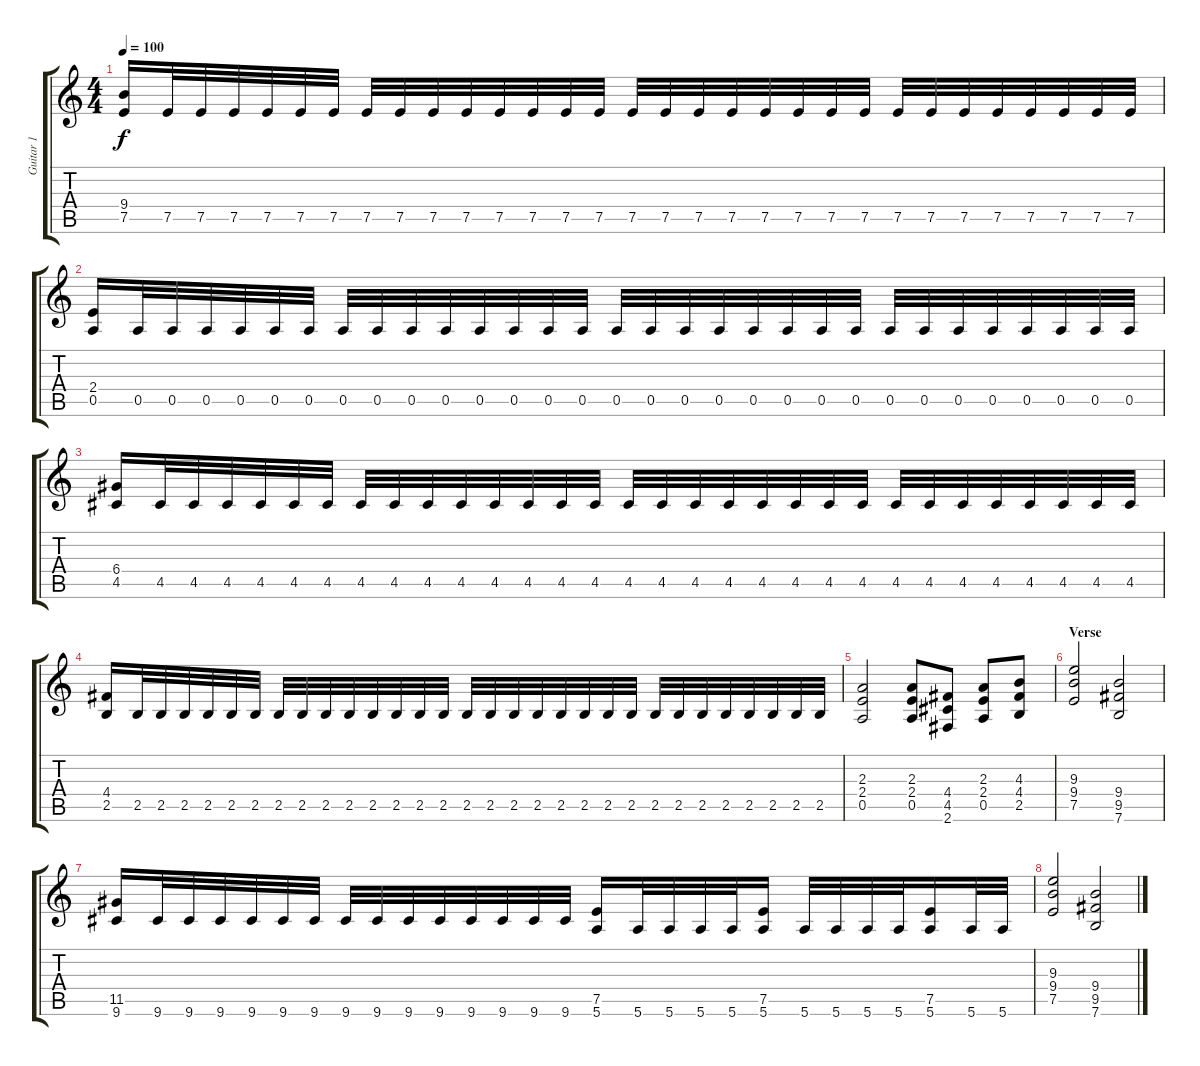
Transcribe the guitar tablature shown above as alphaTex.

\track ("Guitar 1" "Guitar 1") {instrument overdrivenguitar}
\staff {score tabs}
\tuning (E4 B3 G3 D3 A2 E2) {hide}
\ts (4 4)
\section ("" "")
\tempo 100
\clef g2
\ks c
(9.4 7.5).16{dy f} 7.5.32 7.5.32 7.5.32 7.5.32 7.5.32 7.5.32 7.5.32 7.5.32 7.5.32 7.5.32 7.5.32 7.5.32 7.5.32 7.5.32 7.5.32 7.5.32 7.5.32 7.5.32 7.5.32 7.5.32 7.5.32 7.5.32 7.5.32 7.5.32 7.5.32 7.5.32 7.5.32 7.5.32 7.5.32 7.5.32 |
(2.4 0.5).16 0.5.32 0.5.32 0.5.32 0.5.32 0.5.32 0.5.32 0.5.32 0.5.32 0.5.32 0.5.32 0.5.32 0.5.32 0.5.32 0.5.32 0.5.32 0.5.32 0.5.32 0.5.32 0.5.32 0.5.32 0.5.32 0.5.32 0.5.32 0.5.32 0.5.32 0.5.32 0.5.32 0.5.32 0.5.32 0.5.32 |
(6.4 4.5).16 4.5.32 4.5.32 4.5.32 4.5.32 4.5.32 4.5.32 4.5.32 4.5.32 4.5.32 4.5.32 4.5.32 4.5.32 4.5.32 4.5.32 4.5.32 4.5.32 4.5.32 4.5.32 4.5.32 4.5.32 4.5.32 4.5.32 4.5.32 4.5.32 4.5.32 4.5.32 4.5.32 4.5.32 4.5.32 4.5.32 |
(4.4 2.5).16 2.5.32 2.5.32 2.5.32 2.5.32 2.5.32 2.5.32 2.5.32 2.5.32 2.5.32 2.5.32 2.5.32 2.5.32 2.5.32 2.5.32 2.5.32 2.5.32 2.5.32 2.5.32 2.5.32 2.5.32 2.5.32 2.5.32 2.5.32 2.5.32 2.5.32 2.5.32 2.5.32 2.5.32 2.5.32 2.5.32 |
(2.3 2.4 0.5).2 (2.3 2.4 0.5).8 (4.4 4.5 2.6).8 (2.3 2.4 0.5).8 (4.3 4.4 2.5).8 |
\section ("" "Verse")
(9.3 9.4 7.5).2 (9.4 9.5 7.6).2 |
(11.5 9.6).16 9.6.32 9.6.32 9.6.32 9.6.32 9.6.32 9.6.32 9.6.32 9.6.32 9.6.32 9.6.32 9.6.32 9.6.32 9.6.32 9.6.32 (7.5 5.6).16 5.6.32 5.6.32 5.6.32 5.6.32 (7.5 5.6).16 5.6.32 5.6.32 5.6.32 5.6.32 (7.5 5.6).16 5.6.32 5.6.32 |
(9.3 9.4 7.5).2 (9.4 9.5 7.6).2
